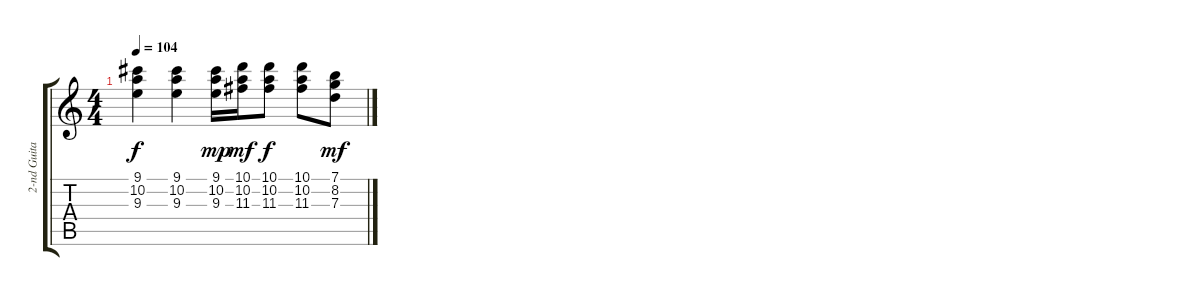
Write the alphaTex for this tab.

\track ("2-nd Guitar" "2-nd Guita") {instrument distortionguitar}
\staff {score tabs}
\tuning (E4 B3 G3 D3 A2 E2) {hide}
\ts (4 4)
\tempo 104
\clef g2
\ks c
(9.1 10.2 9.3).4{dy f volume 0} (9.1 10.2 9.3).4 (9.1 10.2 9.3).16{dy mp} (10.1 10.2 11.3).16{dy mf} (10.1 10.2 11.3).8{dy f} (10.1 10.2 11.3).8 (7.1 8.2 7.3).8{dy mf}
